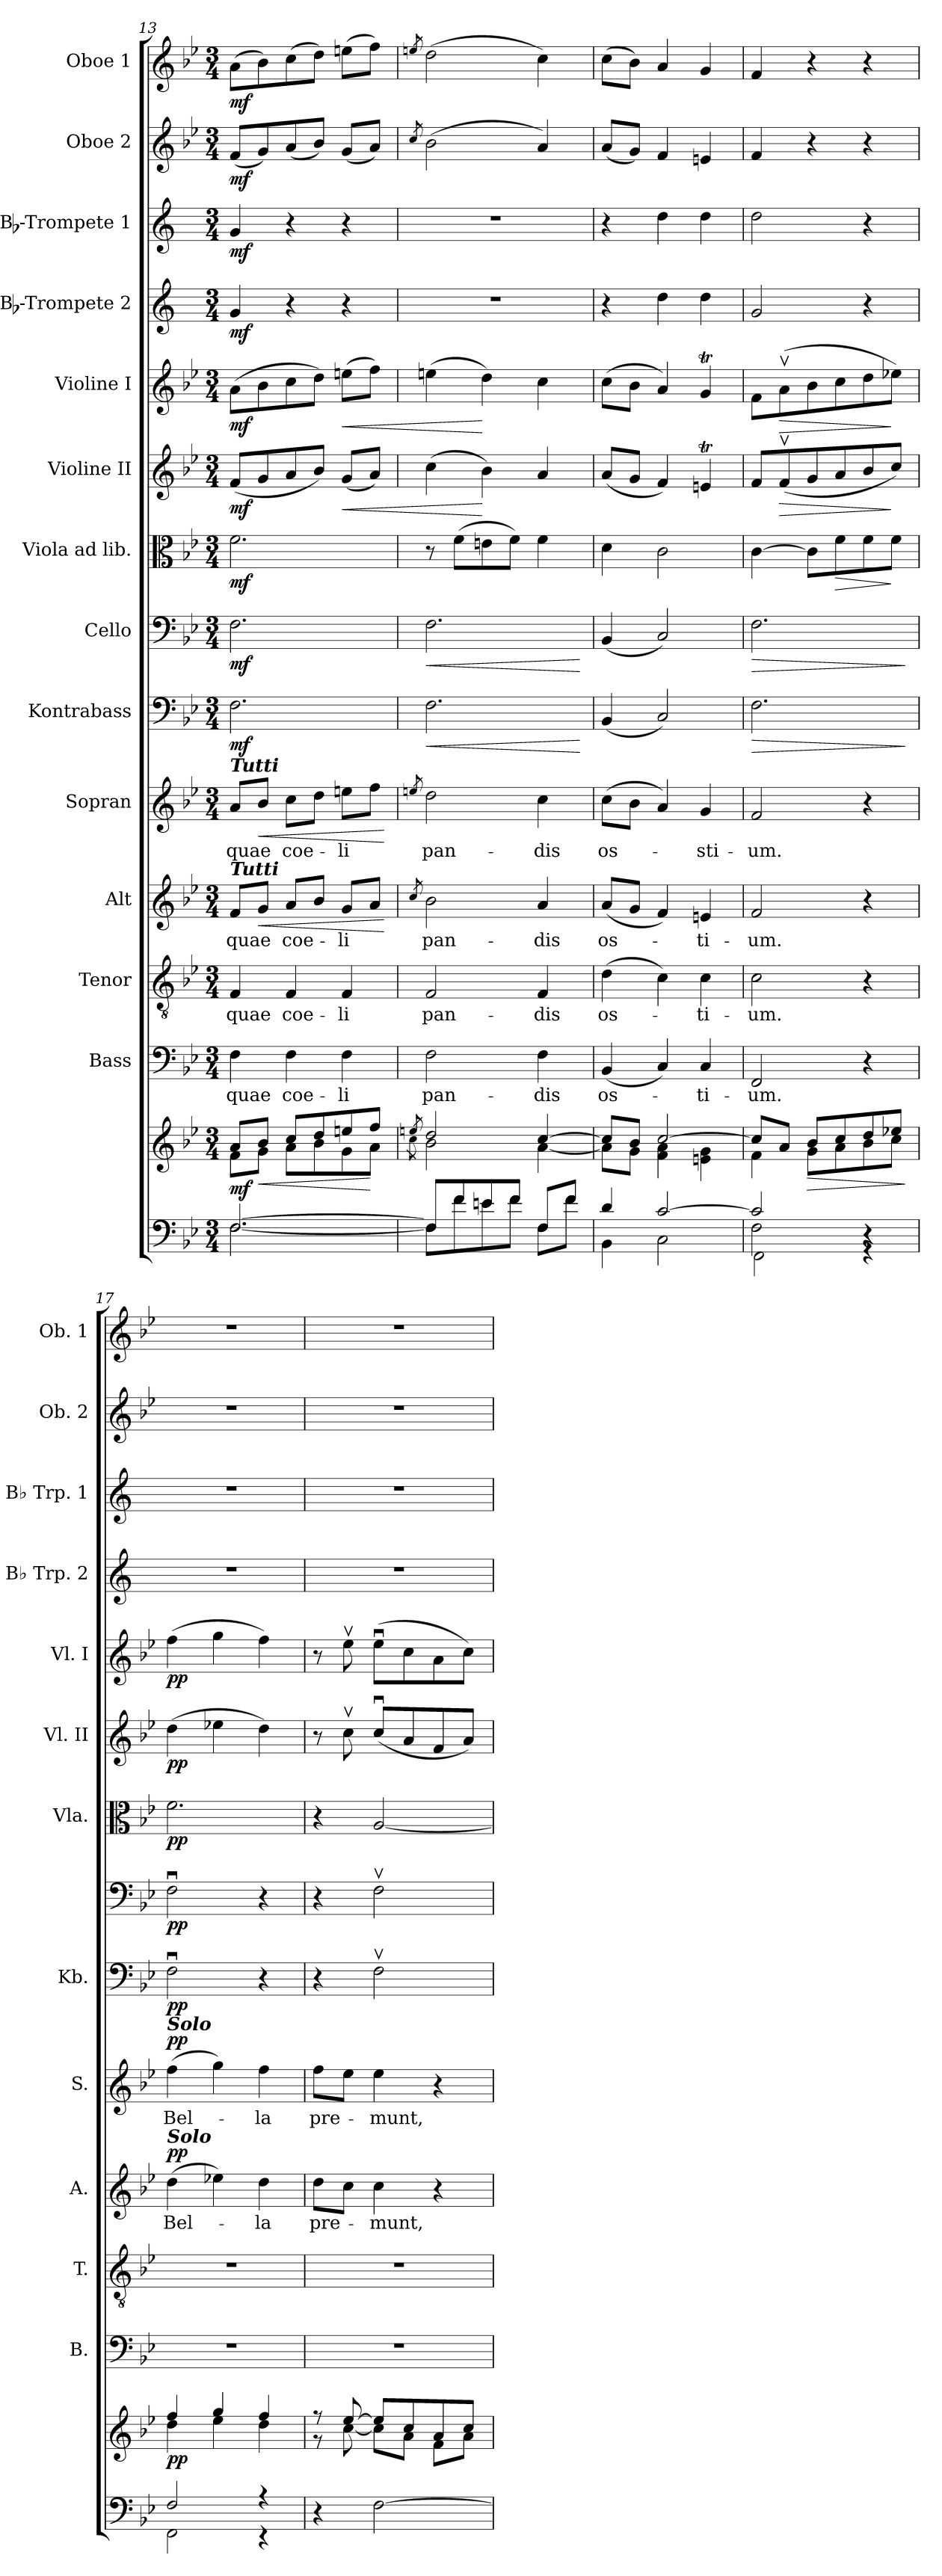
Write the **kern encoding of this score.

**kern	**kern	**dynam	**kern	**text	**kern	**text	**kern	**text	**dynam	**kern	**text	**dynam	**kern	**dynam	**kern	**dynam	**kern	**dynam	**kern	**dynam	**kern	**dynam	**kern	**dynam	**kern	**dynam	**kern	**dynam	**kern	**dynam
*part14	*part14	*part14	*part13	*part13	*part12	*part12	*part11	*part11	*part11	*part10	*part10	*part10	*part9	*part9	*part8	*part8	*part7	*part7	*part6	*part6	*part5	*part5	*part4	*part4	*part3	*part3	*part2	*part2	*part1	*part1
*staff15	*staff14	*staff14/15	*staff13	*staff13	*staff12	*staff12	*staff11	*staff11	*staff11	*staff10	*staff10	*staff10	*staff9	*staff9	*staff8	*staff8	*staff7	*staff7	*staff6	*staff6	*staff5	*staff5	*staff4	*staff4	*staff3	*staff3	*staff2	*staff2	*staff1	*staff1
*	*	*	*I"Bass	*	*I"Tenor	*	*I"Alt	*	*	*I"Sopran	*	*	*I"Kontrabass	*	*I"Cello	*	*I"Viola ad lib.	*	*I"Violine II	*	*I"Violine I	*	*I"Bb-Trompete 2	*	*I"Bb-Trompete 1	*	*I"Oboe 2	*	*I"Oboe 1	*
*	*	*	*I'B.	*	*I'T.	*	*I'A.	*	*	*I'S.	*	*	*I'Kb.	*	*	*	*I'Vla.	*	*I'Vl. II	*	*I'Vl. I	*	*I'Bb Trp. 2	*	*I'Bb Trp. 1	*	*I'Ob. 2	*	*I'Ob. 1	*
*clefF4	*clefG2	*	*clefF4	*	*clefGv2	*	*clefG2	*	*	*clefG2	*	*	*clefF4	*	*clefF4	*	*clefC3	*	*clefG2	*	*clefG2	*	*clefG2	*	*clefG2	*	*clefG2	*	*clefG2	*
*	*	*	*	*	*	*	*	*	*	*	*	*	*ITrd7c12	*	*	*	*	*	*	*	*	*	*ITrd1c2	*	*ITrd1c2	*	*	*	*	*
*k[b-e-]	*k[b-e-]	*	*k[b-e-]	*	*k[b-e-]	*	*k[b-e-]	*	*	*k[b-e-]	*	*	*k[b-e-]	*	*k[b-e-]	*	*k[b-e-]	*	*k[b-e-]	*	*k[b-e-]	*	*k[b-e-]	*	*k[b-e-]	*	*k[b-e-]	*	*k[b-e-]	*
*B-:	*B-:	*	*B-:	*	*B-:	*	*B-:	*	*	*B-:	*	*	*B-:	*	*B-:	*	*B-:	*	*B-:	*	*B-:	*	*B-:	*	*B-:	*	*B-:	*	*B-:	*
*M3/4	*M3/4	*	*M3/4	*	*M3/4	*	*M3/4	*	*	*M3/4	*	*	*M3/4	*	*M3/4	*	*M3/4	*	*M3/4	*	*M3/4	*	*M3/4	*	*M3/4	*	*M3/4	*	*M3/4	*
=13	=13	=13	=13	=13	=13	=13	=13	=13	=13	=13	=13	=13	=13	=13	=13	=13	=13	=13	=13	=13	=13	=13	=13	=13	=13	=13	=13	=13	=13	=13
*^	*^	*	*	*	*	*	*	*	*	*	*	*	*	*	*	*	*	*	*	*	*	*	*	*	*	*	*	*	*	*
!	!	!	!	!	!	!	!	!	!	!	!	!LO:TX:a:Bi:t=Tutti	!	!	!	!	!	!	!	!	!	!	!	!	!	!	!	!	!	!	!	!
!	!	!	!	!	!	!	!	!	!LO:TX:a:Bi:t=Tutti	!	!	!	!	!	!	!	!	!	!	!	!	!	!	!	!	!	!	!	!	!	!	!
!	!	!	!	!LO:DY:b	!	!LO:LY:b	!	!LO:LY:b	!	!LO:LY:b	!	!	!LO:LY:b	!	!	!LO:DY:b	!	!LO:DY:b	!	!LO:DY:b	!	!LO:DY:b	!	!LO:DY:b	!	!LO:DY:b	!	!LO:DY:b	!	!LO:DY:b	!	!LO:DY:b
[>2.F/	[<2.F\	8a/L	8f\L	mf	4F\	quae	4F/	quae	8f/L	quae	.	8a/L	quae	.	2.FF\	mf	2.F\	mf	2.f\	mf	(<8f/L	mf	(>8a\L	mf	4f/	mf	4f/	mf	(<8f/L	mf	(>8a\L	mf
!	!	!	!	!LO:HP:b	!	!	!	!	!	!	!LO:HP:b	!	!	!LO:HP:b	!	!	!	!	!	!	!	!	!	!	!	!	!	!	!	!	!	!
.	.	8b-/J	8g\J	<	.	.	.	.	8g/J	.	<	8b-/J	.	<	.	.	.	.	.	.	8g/	.	8b-\	.	.	.	.	.	8g/)	.	8b-\)	.
!	!	!	!	!	!	!LO:LY:b	!	!LO:LY:b	!	!LO:LY:b	!	!	!LO:LY:b	!	!	!	!	!	!	!	!	!	!	!	!	!	!	!	!	!	!	!
.	.	8cc/L	8a\L	.	4F\	coe-	4F/	coe-	8a/L	coe-	.	8cc\L	coe-	.	.	.	.	.	.	.	8a/	.	8cc\	.	4r	.	4r	.	(<8a/	.	(>8cc\	.
.	.	8dd/	8b-\	.	.	.	.	.	8b-/J	.	.	8dd\J	.	.	.	.	.	.	.	.	8b-/J)	.	8dd\J)	.	.	.	.	.	8b-/J)	.	8dd\J)	.
!	!	!	!	!	!	!LO:LY:b	!	!LO:LY:b	!	!LO:LY:b	!	!	!LO:LY:b	!	!	!	!	!	!	!	!	!LO:HP:b	!	!LO:HP:b	!	!	!	!	!	!	!	!
.	.	8een/	8g\	.	4F\	-li	4F/	-li	8g/L	-li	.	8een\L	-li	.	.	.	.	.	.	.	(<8g/L	<	(>8een\L	<	4r	.	4r	.	(<8g/L	.	(>8een\L	.
.	.	8ff/J	8a\J	[	.	.	.	.	8a/J	.	.	8ff\J	.	.	.	.	.	.	.	.	8a/J)	.	8ff\J)	.	.	.	.	.	8a/J)	.	8ff\J)	.
*v	*v	*	*	*	*	*	*	*	*	*	*	*	*	*	*	*	*	*	*	*	*	*	*	*	*	*	*	*	*	*	*	*
*	*v	*v	*	*	*	*	*	*	*	*	*	*	*	*	*	*	*	*	*	*	*	*	*	*	*	*	*	*	*	*	*
.	.	.	.	.	.	.	.	.	[	.	.	[	.	.	.	.	.	.	.	.	.	.	.	.	.	.	.	.	.	.
=14	=14	=14	=14	=14	=14	=14	=14	=14	=14	=14	=14	=14	=14	=14	=14	=14	=14	=14	=14	=14	=14	=14	=14	=14	=14	=14	=14	=14	=14	=14
*	*^	*	*	*	*	*	*	*	*	*	*	*	*	*	*	*	*	*	*	*	*	*	*	*	*	*	*	*	*	*
.	8qeen/	8qcc\	.	.	.	.	.	8qcc/	.	.	8qeen/	.	.	.	.	.	.	.	.	.	.	.	.	.	.	.	.	8qcc/	.	8qeen/	.
*^	*	*	*	*	*	*	*	*	*	*	*	*	*	*	*	*	*	*	*	*	*	*	*	*	*	*	*	*	*	*	*
!	!	!	!	!	!	!LO:LY:b	!	!LO:LY:b	!	!LO:LY:b	!	!	!LO:LY:b	!	!	!LO:HP:b	!	!LO:HP:b	!	!	!	!	!	!	!	!	!	!	!	!	!	!
8F/L]	8F\L]	2dd/	2b-\	.	2F\	pan-	2F/	pan-	2b-\	pan-	.	2dd\	pan-	.	2.FF\	<	2.F\	<	8r	.	(>4cc\	.	(>4een\	.	2.r	.	2.r	.	(>2b-\	.	(>2dd\	.
8f/	8f\	.	.	.	.	.	.	.	.	.	.	.	.	.	.	.	.	.	(>8f\L	.	.	.	.	.	.	.	.	.	.	.	.	.
8en/	8e\	.	.	.	.	.	.	.	.	.	.	.	.	.	.	.	.	.	8en\	.	4b-\)	[	4dd\)	[	.	.	.	.	.	.	.	.
8f/J	8f\J	.	.	.	.	.	.	.	.	.	.	.	.	.	.	.	.	.	8f\J)	.	.	.	.	.	.	.	.	.	.	.	.	.
!	!	!	!	!	!	!LO:LY:b	!	!LO:LY:b	!	!LO:LY:b	!	!	!LO:LY:b	!	!	!	!	!	!	!	!	!	!	!	!	!	!	!	!	!	!	!
8F/L	8F\L	[>4cc/	[<4a\	.	4F\	-dis	4F/	-dis	4a/	-dis	.	4cc\	-dis	.	.	.	.	.	4f\	.	4a/	.	4cc\	.	.	.	.	.	4a/)	.	4cc\)	.
8f/J	8f\J	.	.	.	.	.	.	.	.	.	.	.	.	.	.	.	.	.	.	.	.	.	.	.	.	.	.	.	.	.	.	.
*v	*v	*	*	*	*	*	*	*	*	*	*	*	*	*	*	*	*	*	*	*	*	*	*	*	*	*	*	*	*	*	*	*
*	*v	*v	*	*	*	*	*	*	*	*	*	*	*	*	*	*	*	*	*	*	*	*	*	*	*	*	*	*	*	*	*
.	.	.	.	.	.	.	.	.	.	.	.	.	.	[	.	[	.	.	.	.	.	.	.	.	.	.	.	.	.	.
=15	=15	=15	=15	=15	=15	=15	=15	=15	=15	=15	=15	=15	=15	=15	=15	=15	=15	=15	=15	=15	=15	=15	=15	=15	=15	=15	=15	=15	=15	=15
*^	*^	*	*	*	*	*	*	*	*	*	*	*	*	*	*	*	*	*	*	*	*	*	*	*	*	*	*	*	*	*
!	!	!	!	!	!	!LO:LY:b	!	!LO:LY:b	!	!LO:LY:b	!	!	!LO:LY:b	!	!	!	!	!	!	!	!	!	!	!	!	!	!	!	!	!	!	!
4d/	4BB-\	8cc/L]	8a\L]	.	(<4BB-/	os-	(>4d\	os-	(<8a/L	os-	.	(>8cc\L	os-	.	(<4BBB-/	.	(<4BB-/	.	4d\	.	(<8a/L	.	(>8cc\L	.	4r	.	4r	.	(<8a/L	.	(>8cc\L	.
.	.	8b-/J	8g\J	.	.	.	.	.	8g/J	.	.	8b-\J	.	.	.	.	.	.	.	.	8g/J	.	8b-\J	.	.	.	.	.	8g/J)	.	8b-\J)	.
[>2c/	2C\	[>2cc/	4f\ 4a\	.	4C/)	.	4c\)	.	4f/)	.	.	4a/)	.	.	2CC/)	.	2C/)	.	2c\	.	4f/)	.	4a/)	.	4cc\	.	4cc\	.	4f/	.	4a/	.
!	!	!	!	!	!	!LO:LY:b	!	!LO:LY:b	!	!LO:LY:b	!	!	!LO:LY:b	!	!	!	!	!	!	!	!	!	!	!	!	!	!	!	!	!	!	!
.	.	.	4en\ 4g\	.	4C/	-ti-	4c\	-ti-	4en/	-ti-	.	4g/	-sti-	.	.	.	.	.	.	.	4ent/	.	4gT/	.	4cc\	.	4cc\	.	4en/	.	4g/	.
!!LO:PB:g=z
=16	=16	=16	=16	=16	=16	=16	=16	=16	=16	=16	=16	=16	=16	=16	=16	=16	=16	=16	=16	=16	=16	=16	=16	=16	=16	=16	=16	=16	=16	=16	=16	=16
*	*^	*	*	*	*	*	*	*	*	*	*	*	*	*	*	*	*	*	*	*	*	*	*	*	*	*	*	*	*	*	*	*
!	!	!	!	!	!	!	!LO:LY:b	!	!LO:LY:b	!	!LO:LY:b	!	!	!LO:LY:b	!	!	!LO:HP:b	!	!LO:HP:b	!	!	!	!	!	!	!	!	!	!	!	!	!	!
2c/]	2F\	2FF!\	8cc/L]	4f\	.	2FF/	-um.	2c\	-um.	2f/	-um.	.	2f/	-um.	.	2.FF\	>	2.F\	>	[4c\	.	8f/L	.	8f\L	.	2f/	.	2cc\	.	4f/	.	4f/	.
!	!	!	!	!	!	!	!	!	!	!	!	!	!	!	!	!	!	!	!	!	!	!	!LO:HP:b	!	!LO:HP:b	!	!	!	!	!	!	!	!
.	.	.	8a/J	.	.	.	.	.	.	.	.	.	.	.	.	.	.	.	.	.	.	(<8fv>/	>	(>8av>\	>	.	.	.	.	.	.	.	.
!	!	!	!	!	!LO:HP:b	!	!	!	!	!	!	!	!	!	!	!	!	!	!	!	!	!	!	!	!	!	!	!	!	!	!	!	!
.	.	.	8b-/L	8g\L	>	.	.	.	.	.	.	.	.	.	.	.	.	.	.	8c\L]	.	8g/	.	8b-\	.	.	.	.	.	4r	.	4r	.
!	!	!	!	!	!	!	!	!	!	!	!	!	!	!	!	!	!	!	!	!	!LO:HP:b	!	!	!	!	!	!	!	!	!	!	!	!
.	.	.	8cc/	8a\	.	.	.	.	.	.	.	.	.	.	.	.	.	.	.	8f\	>	8a/	.	8cc\	.	.	.	.	.	.	.	.	.
4r	4r	4rFF	8dd/	8b-\	.	4r	.	4r	.	4r	.	.	4r	.	.	.	.	.	.	8f\	.	8b-/	.	8dd\	.	4r	.	4r	.	4r	.	4r	.
.	.	.	8ee-X/J	8cc\J	.	.	.	.	.	.	.	.	.	.	.	.	.	.	.	8f\J	]	8cc/J)	]	8ee-X\J)	]	.	.	.	.	.	.	.	.
*v	*v	*v	*	*	*	*	*	*	*	*	*	*	*	*	*	*	*	*	*	*	*	*	*	*	*	*	*	*	*	*	*	*	*
*	*v	*v	*	*	*	*	*	*	*	*	*	*	*	*	*	*	*	*	*	*	*	*	*	*	*	*	*	*	*	*	*
.	.	]	.	.	.	.	.	.	.	.	.	.	.	]	.	]	.	.	.	.	.	.	.	.	.	.	.	.	.	.
=17	=17	=17	=17	=17	=17	=17	=17	=17	=17	=17	=17	=17	=17	=17	=17	=17	=17	=17	=17	=17	=17	=17	=17	=17	=17	=17	=17	=17	=17	=17
*^	*^	*	*	*	*	*	*	*	*	*	*	*	*	*	*	*	*	*	*	*	*	*	*	*	*	*	*	*	*	*
!	!	!	!	!	!	!	!	!	!	!	!	!LO:TX:a:Bi:t=Solo	!	!	!	!	!	!	!	!	!	!	!	!	!	!	!	!	!	!	!	!
!	!	!	!	!	!	!	!	!	!LO:TX:a:Bi:t=Solo	!	!	!	!	!	!	!	!	!	!	!	!	!	!	!	!	!	!	!	!	!	!	!
!	!	!	!	!LO:DY:b	!	!	!	!	!	!LO:LY:b	!LO:DY:a	!	!LO:LY:b	!LO:DY:a	!	!LO:DY:b	!	!LO:DY:b	!	!LO:DY:b	!	!LO:DY:b	!	!LO:DY:b	!	!	!	!	!	!	!	!
2F/	2FF!\	4ff/	4dd\	pp	2.r	.	2.r	.	(>4dd\	Bel-	pp	(>4ff\	Bel-	pp	2FFu>\	pp	2Fu>\	pp	2.f\	pp	(>4dd\	pp	(>4ff\	pp	2.r	.	2.r	.	2.r	.	2.r	.
.	.	4gg/	4ee-\	.	.	.	.	.	4ee-X\)	.	.	4gg\)	.	.	.	.	.	.	.	.	4ee-X\	.	4gg\	.	.	.	.	.	.	.	.	.
!	!	!	!	!	!	!	!	!	!	!LO:LY:b	!	!	!LO:LY:b	!	!	!	!	!	!	!	!	!	!	!	!	!	!	!	!	!	!	!
4r	4rEE	4ff/	4dd\	.	.	.	.	.	4dd\	-la	.	4ff\	-la	.	4r	.	4r	.	.	.	4dd\)	.	4ff\)	.	.	.	.	.	.	.	.	.
=18	=18	=18	=18	=18	=18	=18	=18	=18	=18	=18	=18	=18	=18	=18	=18	=18	=18	=18	=18	=18	=18	=18	=18	=18	=18	=18	=18	=18	=18	=18	=18	=18
!	!	!	!	!	!	!	!	!	!	!LO:LY:b	!	!	!LO:LY:b	!	!	!	!	!	!	!	!	!	!	!	!	!	!	!	!	!	!	!
*v	*v	*	*	*	*	*	*	*	*	*	*	*	*	*	*	*	*	*	*	*	*	*	*	*	*	*	*	*	*	*	*	*
4r	8r	8r	.	2.r	.	2.r	.	8dd\L	pre-	.	8ff\L	pre-	.	4r	.	4r	.	4r	.	8r	.	8r	.	2.r	.	2.r	.	2.r	.	2.r	.
.	[>8ee-/	[<8cc\	.	.	.	.	.	8cc\J	.	.	8ee-\J	.	.	.	.	.	.	.	.	8ccv>\	.	8ee-v>\	.	.	.	.	.	.	.	.	.
!	!	!	!	!	!	!	!	!	!LO:LY:b	!	!	!LO:LY:b	!	!	!	!	!	!	!	!	!	!	!	!	!	!	!	!	!	!	!
[2F\	8ee-/L]	8cc\L]	.	.	.	.	.	4cc\	-munt,	.	4ee-\	-munt,	.	2FFv>\	.	2Fv>\	.	[2A/	.	(<8ccu>/L	.	(>8ee-u>\L	.	.	.	.	.	.	.	.	.
.	8cc/	8a\J	.	.	.	.	.	.	.	.	.	.	.	.	.	.	.	.	.	8a/	.	8cc\	.	.	.	.	.	.	.	.	.
.	8a/	8f\L	.	.	.	.	.	4r	.	.	4r	.	.	.	.	.	.	.	.	8f/	.	8a\	.	.	.	.	.	.	.	.	.
.	8cc/J	8a\J	.	.	.	.	.	.	.	.	.	.	.	.	.	.	.	.	.	8a/J)	.	8cc\J)	.	.	.	.	.	.	.	.	.
*	*v	*v	*	*	*	*	*	*	*	*	*	*	*	*	*	*	*	*	*	*	*	*	*	*	*	*	*	*	*	*	*
=	=	=	=	=	=	=	=	=	=	=	=	=	=	=	=	=	=	=	=	=	=	=	=	=	=	=	=	=	=	=
*-	*-	*-	*-	*-	*-	*-	*-	*-	*-	*-	*-	*-	*-	*-	*-	*-	*-	*-	*-	*-	*-	*-	*-	*-	*-	*-	*-	*-	*-	*-
